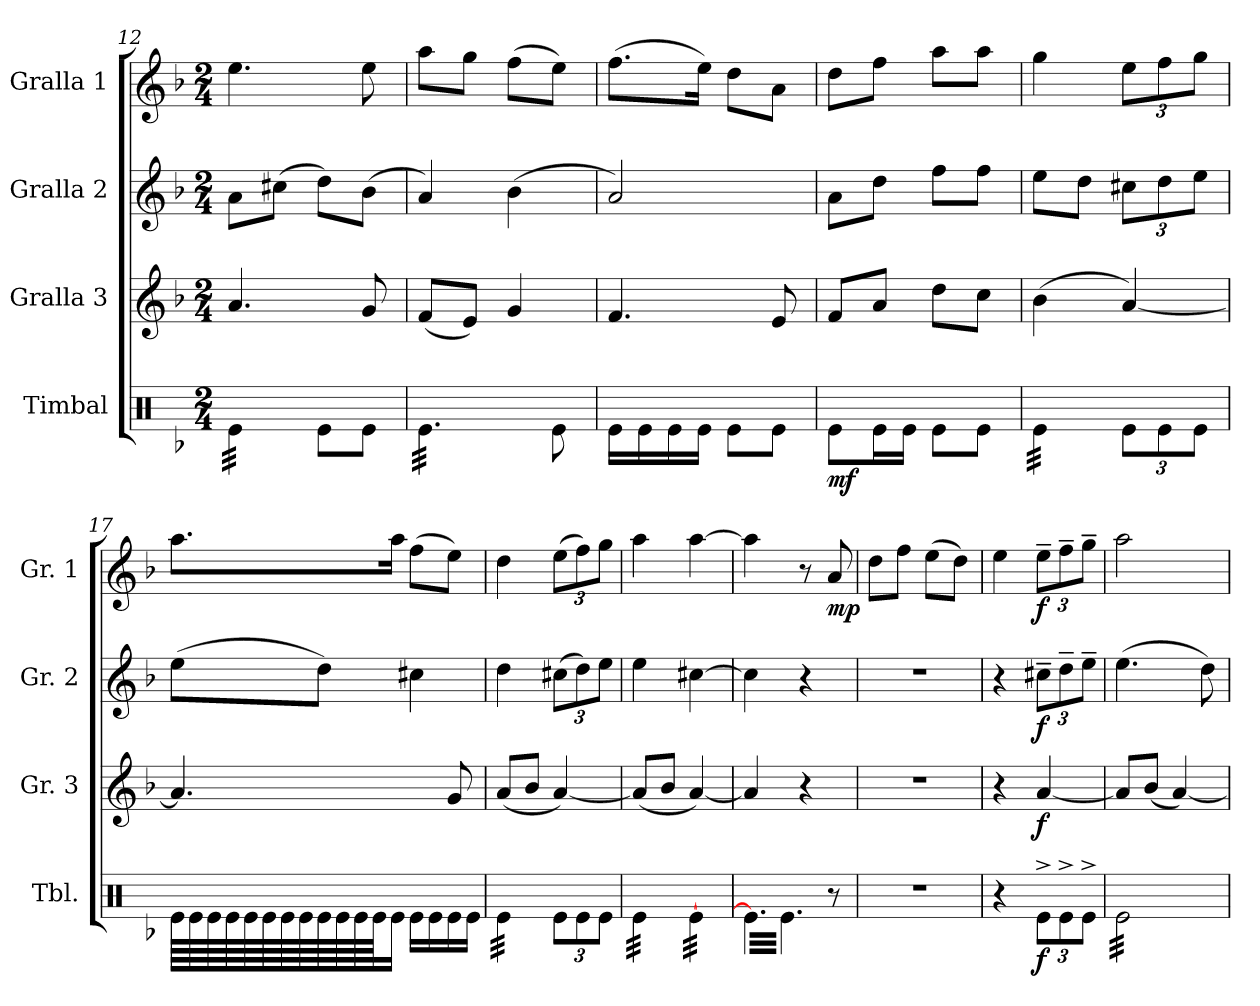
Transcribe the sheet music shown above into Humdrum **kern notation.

**kern	**dynam	**kern	**dynam	**kern	**dynam	**kern	**dynam
*part4	*part4	*part3	*part3	*part2	*part2	*part1	*part1
*staff4	*staff4	*staff3	*staff3	*staff2	*staff2	*staff1	*staff1
*I"Timbal	*	*I"Gralla 3	*	*I"Gralla 2	*	*I"Gralla 1	*
*I'Tbl.	*	*I'Gr. 3	*	*I'Gr. 2	*	*I'Gr. 1	*
*clefX	*	*clefG2	*	*clefG2	*	*clefG2	*
*k[b-]	*	*k[b-]	*	*k[b-]	*	*k[b-]	*
*d:	*	*d:	*	*d:	*	*d:	*
*M2/4	*	*M2/4	*	*M2/4	*	*M2/4	*
=12	=12	=12	=12	=12	=12	=12	=12
*tremolo	*	*	*	*	*	*	*
32Re\LLL	.	4.a/	.	8a\L	.	4.ee\	.
32Re\	.	.	.	.	.	.	.
32Re\	.	.	.	.	.	.	.
32Re\	.	.	.	.	.	.	.
32Re\	.	.	.	(>8cc#X\J	.	.	.
32Re\	.	.	.	.	.	.	.
32Re\	.	.	.	.	.	.	.
32Re\JJJ	.	.	.	.	.	.	.
*Xtremolo	*	*	*	*	*	*	*
8Re\L	.	.	.	8dd\L)	.	.	.
8Re\J	.	8g/	.	(>8b-\J	.	8ee\	.
=13	=13	=13	=13	=13	=13	=13	=13
*tremolo	*	*	*	*	*	*	*
32Re\LLL	.	(<8f/L	.	4a/)	.	8aa\L	.
32Re\	.	.	.	.	.	.	.
32Re\	.	.	.	.	.	.	.
32Re\	.	.	.	.	.	.	.
32Re\	.	8e/J)	.	.	.	8gg\J	.
32Re\	.	.	.	.	.	.	.
32Re\	.	.	.	.	.	.	.
32Re\	.	.	.	.	.	.	.
32Re\	.	4g/	.	(>4b-\	.	(>8ff\L	.
32Re\	.	.	.	.	.	.	.
32Re\	.	.	.	.	.	.	.
32Re\JJJ	.	.	.	.	.	.	.
*Xtremolo	*	*	*	*	*	*	*
8Re\	.	.	.	.	.	8ee\J)	.
=14	=14	=14	=14	=14	=14	=14	=14
16Re\LL	.	4.f/	.	2a/)	.	(>8.ff\L	.
16Re\	.	.	.	.	.	.	.
16Re\	.	.	.	.	.	.	.
16Re\JJ	.	.	.	.	.	16ee\Jk)	.
8Re\L	.	.	.	.	.	8dd\L	.
8Re\J	.	8e/	.	.	.	8a\J	.
=15	=15	=15	=15	=15	=15	=15	=15
!	!LO:DY:b	!	!	!	!	!	!
8Re\L	mf	8f/L	.	8a\L	.	8dd\L	.
16Re\L	.	8a/J	.	8dd\J	.	8ff\J	.
16Re\JJ	.	.	.	.	.	.	.
8Re\L	.	8dd\L	.	8ff\L	.	8aa\L	.
8Re\J	.	8cc\J	.	8ff\J	.	8aa\J	.
=16	=16	=16	=16	=16	=16	=16	=16
*tremolo	*	*	*	*	*	*	*
32Re\LLL	.	(>4b-\	.	8ee\L	.	4gg\	.
32Re\	.	.	.	.	.	.	.
32Re\	.	.	.	.	.	.	.
32Re\	.	.	.	.	.	.	.
32Re\	.	.	.	8dd\J	.	.	.
32Re\	.	.	.	.	.	.	.
32Re\	.	.	.	.	.	.	.
32Re\JJJ	.	.	.	.	.	.	.
*Xtremolo	*	*	*	*	*	*	*
12Re\L	.	[4a/)	.	12cc#X\L	.	12ee\L	.
12Re\	.	.	.	12dd\	.	12ff\	.
12Re\J	.	.	.	12ee\J	.	12gg\J	.
=17	=17	=17	=17	=17	=17	=17	=17
*tremolo	*	*	*	*	*	*	*
64Re\LLLL	.	4.a/]	.	(>8ee\L	.	8.aa\L	.
64Re\	.	.	.	.	.	.	.
64Re\	.	.	.	.	.	.	.
64Re\	.	.	.	.	.	.	.
64Re\	.	.	.	.	.	.	.
64Re\	.	.	.	.	.	.	.
64Re\	.	.	.	.	.	.	.
64Re\	.	.	.	.	.	.	.
64Re\	.	.	.	8dd\J)	.	.	.
64Re\	.	.	.	.	.	.	.
64Re\	.	.	.	.	.	.	.
64Re\JJJJ	.	.	.	.	.	.	.
*Xtremolo	*	*	*	*	*	*	*
16Re\Jk	.	.	.	.	.	16aa\Jk	.
16Re\LL	.	.	.	4cc#X\	.	(>8ff\L	.
16Re\	.	.	.	.	.	.	.
16Re\	.	8g/	.	.	.	8ee\J)	.
16Re\JJ	.	.	.	.	.	.	.
!!LO:LB:g=z
=18	=18	=18	=18	=18	=18	=18	=18
*tremolo	*	*	*	*	*	*	*
32Re\LLL	.	(<8a/L	.	4dd\	.	4dd\	.
32Re\	.	.	.	.	.	.	.
32Re\	.	.	.	.	.	.	.
32Re\	.	.	.	.	.	.	.
32Re\	.	8b-/J	.	.	.	.	.
32Re\	.	.	.	.	.	.	.
32Re\	.	.	.	.	.	.	.
32Re\JJJ	.	.	.	.	.	.	.
*Xtremolo	*	*	*	*	*	*	*
12Re\L	.	[4a/)	.	(>12cc#X\L	.	(>12ee\L	.
12Re\	.	.	.	12dd\)	.	12ff\)	.
12Re\J	.	.	.	12ee\J	.	12gg\J	.
=19	=19	=19	=19	=19	=19	=19	=19
*tremolo	*	*	*	*	*	*	*
32Re\LLL	.	(<8a/L]	.	4ee\	.	4aa\	.
32Re\	.	.	.	.	.	.	.
32Re\	.	.	.	.	.	.	.
32Re\	.	.	.	.	.	.	.
32Re\	.	8b-/J	.	.	.	.	.
32Re\	.	.	.	.	.	.	.
32Re\	.	.	.	.	.	.	.
32Re\JJJ	.	.	.	.	.	.	.
[32Re\LLL	.	[4a/)	.	[4cc#X\	.	[4aa\	.
32Re\	.	.	.	.	.	.	.
32Re\	.	.	.	.	.	.	.
32Re\	.	.	.	.	.	.	.
32Re\	.	.	.	.	.	.	.
32Re\	.	.	.	.	.	.	.
32Re\	.	.	.	.	.	.	.
32Re\JJJ	.	.	.	.	.	.	.
=20	=20	=20	=20	=20	=20	=20	=20
32Re\]LLL	.	4a/]	.	4cc#\]	.	4aa\]	.
32Re\	.	.	.	.	.	.	.
32Re\	.	.	.	.	.	.	.
32Re\	.	.	.	.	.	.	.
32Re\	.	.	.	.	.	.	.
32Re\	.	.	.	.	.	.	.
32Re\	.	.	.	.	.	.	.
32Re\	.	.	.	.	.	.	.
32Re\	.	4r	.	4r	.	8r	.
32Re\	.	.	.	.	.	.	.
32Re\	.	.	.	.	.	.	.
32Re\JJJ	.	.	.	.	.	.	.
*Xtremolo	*	*	*	*	*	*	*
!	!	!	!	!	!	!	!LO:DY:b
8r	.	.	.	.	.	8a/	mp
=21	=21	=21	=21	=21	=21	=21	=21
2r	.	2r	.	2r	.	8dd\L	.
.	.	.	.	.	.	8ff\J	.
.	.	.	.	.	.	(>8ee\L	.
.	.	.	.	.	.	8dd\J)	.
=22	=22	=22	=22	=22	=22	=22	=22
4r	.	4r	.	4r	.	4ee\	.
!	!LO:DY:b	!	!LO:DY:b	!	!LO:DY:b	!	!LO:DY:b
12Re^>\L	f	[4a/	f	12cc#X~>\L	f	12ee~>\L	f
12Re^>\	.	.	.	12dd~>\	.	12ff~>\	.
12Re^>\J	.	.	.	12ee~>\J	.	12gg~>\J	.
=23	=23	=23	=23	=23	=23	=23	=23
*tremolo	*	*	*	*	*	*	*
32Re\LLL	.	8a/L]	.	(>4.ee\	.	2aa\	.
32Re\	.	.	.	.	.	.	.
32Re\	.	.	.	.	.	.	.
32Re\	.	.	.	.	.	.	.
32Re\	.	(<8b-/J	.	.	.	.	.
32Re\	.	.	.	.	.	.	.
32Re\	.	.	.	.	.	.	.
32Re\	.	.	.	.	.	.	.
32Re\	.	[4a/)	.	.	.	.	.
32Re\	.	.	.	.	.	.	.
32Re\	.	.	.	.	.	.	.
32Re\	.	.	.	.	.	.	.
32Re\	.	.	.	8dd\)	.	.	.
32Re\	.	.	.	.	.	.	.
32Re\	.	.	.	.	.	.	.
32Re\JJJ	.	.	.	.	.	.	.
*Xtremolo	*	*	*	*	*	*	*
=	=	=	=	=	=	=	=
*-	*-	*-	*-	*-	*-	*-	*-
